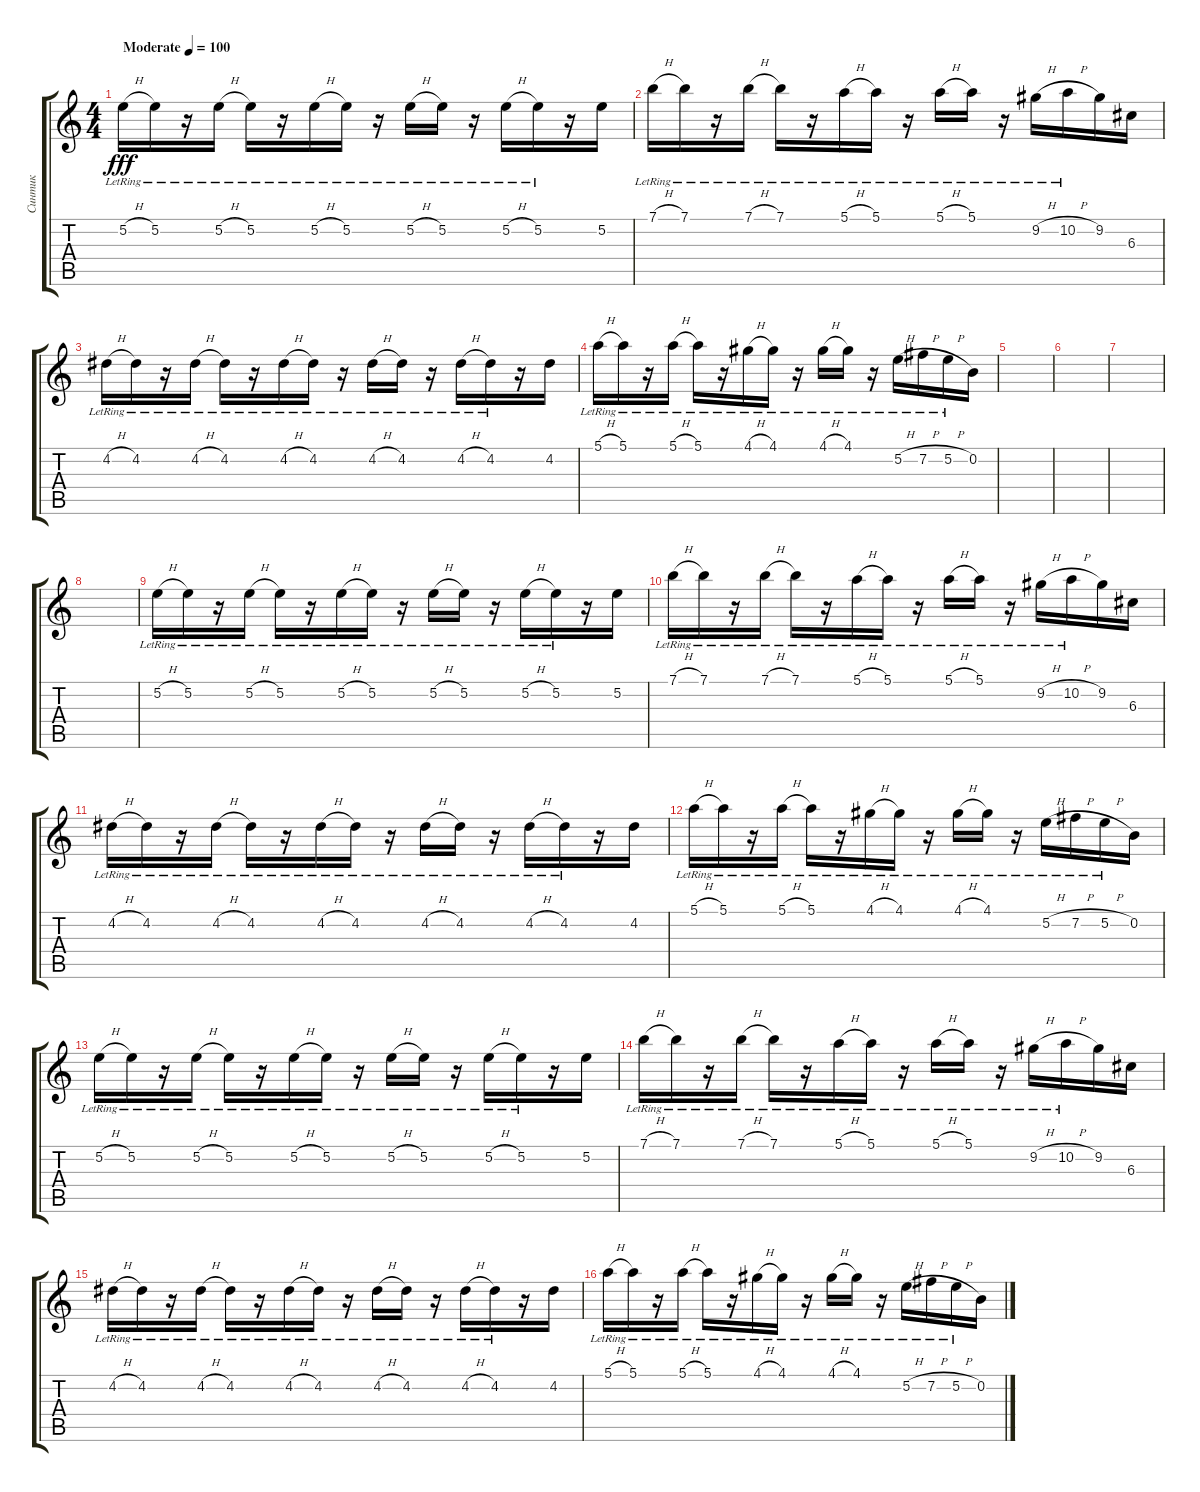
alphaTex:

\track ("Синтик" "Синтик") {instrument overdrivenguitar}
\staff {score tabs}
\tuning (E4 B3 G3 D3 A2 E2) {hide}
\ts (4 4)
\tempo (100 "Moderate")
\clef g2
\ks c
5.2{h lr}.16{dy fff instrument overdrivenguitar} 5.2{lr}.16 r.16 5.2{h lr}.16 5.2{lr}.16 r.16 5.2{h lr}.16 5.2{lr}.16 r.16 5.2{h lr}.16 5.2{lr}.16 r.16 5.2{h lr}.16 5.2{lr}.16 r.16 5.2.16 |
7.1{h lr}.16 7.1{lr}.16 r.16 7.1{h lr}.16 7.1{lr}.16 r.16 5.1{h lr}.16 5.1{lr}.16 r.16 5.1{h lr}.16 5.1{lr}.16 r.16 9.2{h lr}.16 10.2{h lr}.16 9.2.16 6.3.16 |
4.2{h lr}.16 4.2{lr}.16 r.16 4.2{h lr}.16 4.2{lr}.16 r.16 4.2{h lr}.16 4.2{lr}.16 r.16 4.2{h lr}.16 4.2{lr}.16 r.16 4.2{h lr}.16 4.2{lr}.16 r.16 4.2.16 |
5.1{h lr}.16 5.1{lr}.16 r.16 5.1{h lr}.16 5.1{lr}.16 r.16 4.1{h lr}.16 4.1{lr}.16 r.16 4.1{h lr}.16 4.1{lr}.16 r.16 5.2{h lr}.16 7.2{h lr}.16 5.2{h lr}.16 0.2.16 |
|
|
|
|
5.2{h lr}.16 5.2{lr}.16 r.16 5.2{h lr}.16 5.2{lr}.16 r.16 5.2{h lr}.16 5.2{lr}.16 r.16 5.2{h lr}.16 5.2{lr}.16 r.16 5.2{h lr}.16 5.2{lr}.16 r.16 5.2.16 |
7.1{h lr}.16 7.1{lr}.16 r.16 7.1{h lr}.16 7.1{lr}.16 r.16 5.1{h lr}.16 5.1{lr}.16 r.16 5.1{h lr}.16 5.1{lr}.16 r.16 9.2{h lr}.16 10.2{h lr}.16 9.2.16 6.3.16 |
4.2{h lr}.16 4.2{lr}.16 r.16 4.2{h lr}.16 4.2{lr}.16 r.16 4.2{h lr}.16 4.2{lr}.16 r.16 4.2{h lr}.16 4.2{lr}.16 r.16 4.2{h lr}.16 4.2{lr}.16 r.16 4.2.16 |
5.1{h lr}.16 5.1{lr}.16 r.16 5.1{h lr}.16 5.1{lr}.16 r.16 4.1{h lr}.16 4.1{lr}.16 r.16 4.1{h lr}.16 4.1{lr}.16 r.16 5.2{h lr}.16 7.2{h lr}.16 5.2{h lr}.16 0.2.16 |
5.2{h lr}.16 5.2{lr}.16 r.16 5.2{h lr}.16 5.2{lr}.16 r.16 5.2{h lr}.16 5.2{lr}.16 r.16 5.2{h lr}.16 5.2{lr}.16 r.16 5.2{h lr}.16 5.2{lr}.16 r.16 5.2.16 |
7.1{h lr}.16 7.1{lr}.16 r.16 7.1{h lr}.16 7.1{lr}.16 r.16 5.1{h lr}.16 5.1{lr}.16 r.16 5.1{h lr}.16 5.1{lr}.16 r.16 9.2{h lr}.16 10.2{h lr}.16 9.2.16 6.3.16 |
4.2{h lr}.16 4.2{lr}.16 r.16 4.2{h lr}.16 4.2{lr}.16 r.16 4.2{h lr}.16 4.2{lr}.16 r.16 4.2{h lr}.16 4.2{lr}.16 r.16 4.2{h lr}.16 4.2{lr}.16 r.16 4.2.16 |
5.1{h lr}.16 5.1{lr}.16 r.16 5.1{h lr}.16 5.1{lr}.16 r.16 4.1{h lr}.16 4.1{lr}.16 r.16 4.1{h lr}.16 4.1{lr}.16 r.16 5.2{h lr}.16 7.2{h lr}.16 5.2{h lr}.16 0.2.16
